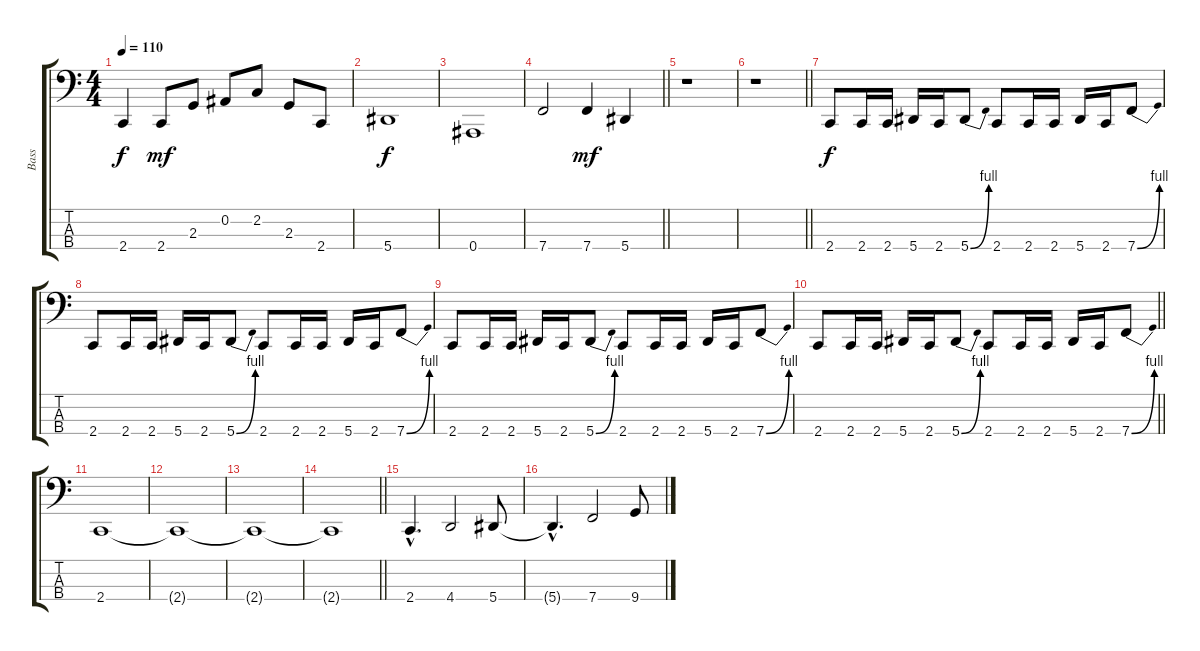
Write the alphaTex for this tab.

\track ("Bass" "Bass") {instrument electricbassfinger}
\staff {score tabs}
\tuning (Eb2 Bb1 F1 Bb0) {hide}
\ts (4 4)
\tempo 110
\clef f4
\ks c
2.4.4{dy f} 2.4.8{dy mf} 2.3.8 0.2.8 2.2.8 2.3.8 2.4.8 |
5.4.1{dy f} |
0.4.1 |
\barLineRight lightlight
7.4.2 7.4.4{dy mf} 5.4.4 |
r.1 |
\barLineRight lightlight
r.1 |
2.4.8{dy f} 2.4.16 2.4.16 5.4.16 2.4.16 5.4{be (bend 0 0 60 4)}.8 2.4.8 2.4.16 2.4.16 5.4.16 2.4.16 7.4{be (bend 0 0 60 4)}.8 |
2.4.8 2.4.16 2.4.16 5.4.16 2.4.16 5.4{be (bend 0 0 60 4)}.8 2.4.8 2.4.16 2.4.16 5.4.16 2.4.16 7.4{be (bend 0 0 60 4)}.8 |
2.4.8 2.4.16 2.4.16 5.4.16 2.4.16 5.4{be (bend 0 0 60 4)}.8 2.4.8 2.4.16 2.4.16 5.4.16 2.4.16 7.4{be (bend 0 0 60 4)}.8 |
\barLineRight lightlight
2.4.8 2.4.16 2.4.16 5.4.16 2.4.16 5.4{be (bend 0 0 60 4)}.8 2.4.8 2.4.16 2.4.16 5.4.16 2.4.16 7.4{be (bend 0 0 60 4)}.8 |
2.4.1 |
2.4{t}.1 |
2.4{t}.1 |
\barLineRight lightlight
2.4{t}.1 |
2.4{hac}.4{d} 4.4.2 5.4.8 |
5.4{hac t}.4{d} 7.4.2 9.4.8
